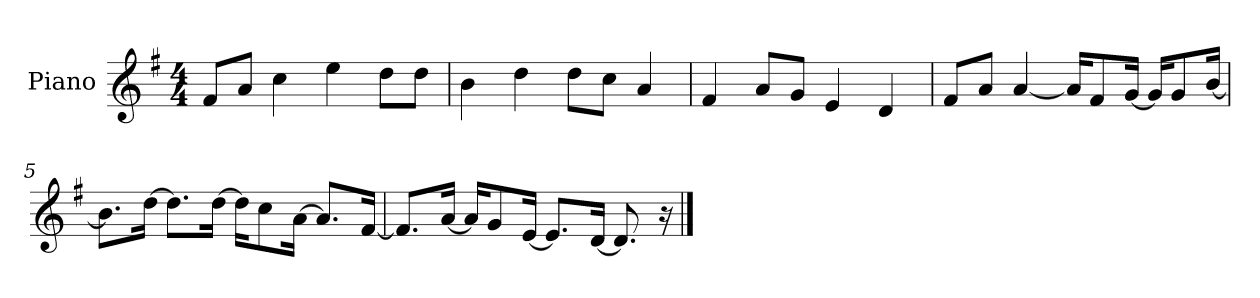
**kern
*part1
*staff1
*I"Piano
*I'P-no
*clefG2
*k[f#]
*M4/4
*MM90
=1
8f#/L
8a/J
4cc\
4ee\
8dd\L
8dd\J
=2
4b\
4dd\
8dd\L
8cc\J
4a/
=3
4f#/
8a/L
8g/J
4e/
4d/
=4
8f#/L
8a/J
[4a/
16a/KL]
8f#/
[16g/Jk
16g/KL]
8g/
[16b/Jk
=5
8.b\L]
[16dd\Jk
8.dd\L]
[16dd\Jk
16dd\KL]
8cc\
[16a\Jk
8.a/L]
[16f#/Jk
!!LO:LB:g=z
=6
8.f#/L]
[16a/Jk
16a/KL]
8g/
[16e/Jk
8.e/L]
[16d/Jk
8.d/]
16r
==
*-
